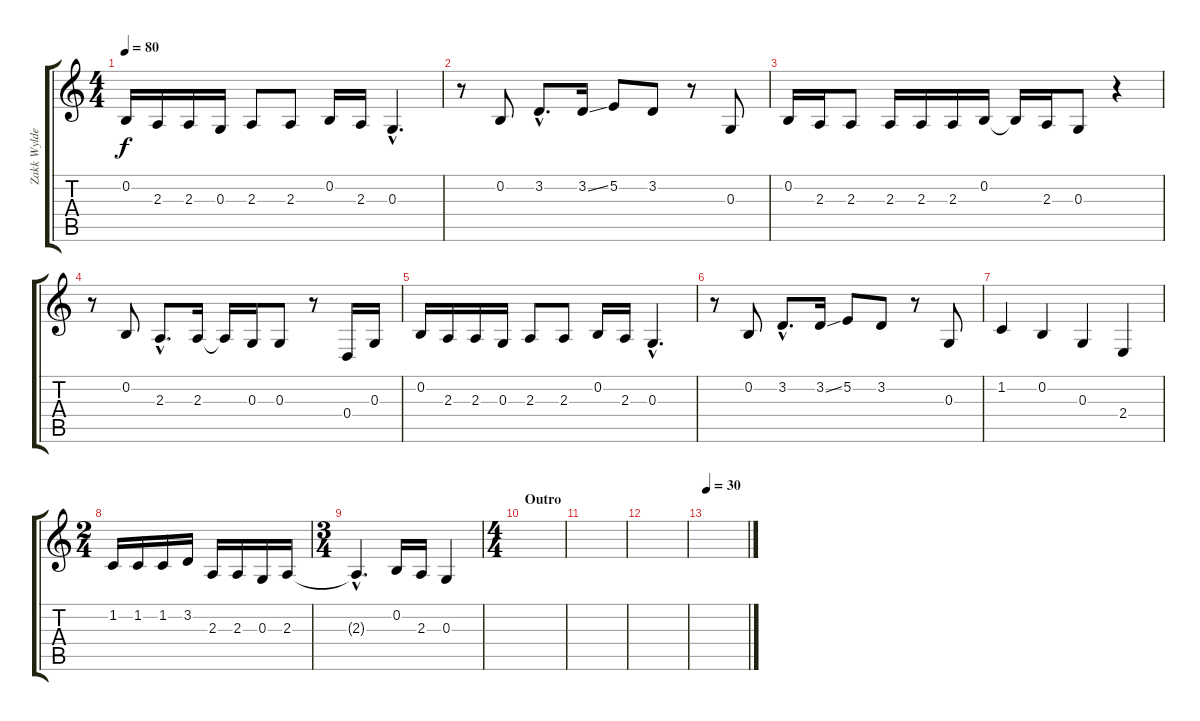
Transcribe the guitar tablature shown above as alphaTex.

\track ("Zakk Wylde (Vocals)" "Zakk Wylde") {instrument lead6voice}
\staff {score tabs}
\tuning (E4 B3 G3 D3 A2 E2) {hide}
\ts (4 4)
\tempo 80
\clef g2
\ks c
0.2.16{dy f} 2.3.16 2.3.16 0.3.16 2.3.8 2.3.8 0.2.16 2.3.16 0.3{hac}.4{d} |
r.8 0.2.8 3.2{hac}.8{d} 3.2{ss}.16 5.2.8 3.2.8 r.8 0.3.8 |
0.2.16 2.3.16 2.3.8 2.3.16 2.3.16 2.3.16 0.2.16 0.2{t}.16 2.3.16 0.3.8 r.4 |
r.8 0.2.8 2.3{hac}.8{d} 2.3.16 2.3{t}.16 0.3.16 0.3.8 r.8 0.4.16 0.3.16 |
0.2.16 2.3.16 2.3.16 0.3.16 2.3.8 2.3.8 0.2.16 2.3.16 0.3{hac}.4{d} |
r.8 0.2.8 3.2{hac}.8{d} 3.2{ss}.16 5.2.8 3.2.8 r.8 0.3.8 |
1.2.4 0.2.4 0.3.4 2.4.4 |
\ts (2 4)
1.2.16 1.2.16 1.2.16 3.2.16 2.3.16 2.3.16 0.3.16 2.3.16 |
\ts (3 4)
2.3{hac t}.4{d} 0.2.16 2.3.16 0.3.4 |
\ts (4 4)
\section ("" "Outro")
|
|
|
\tempo 30
